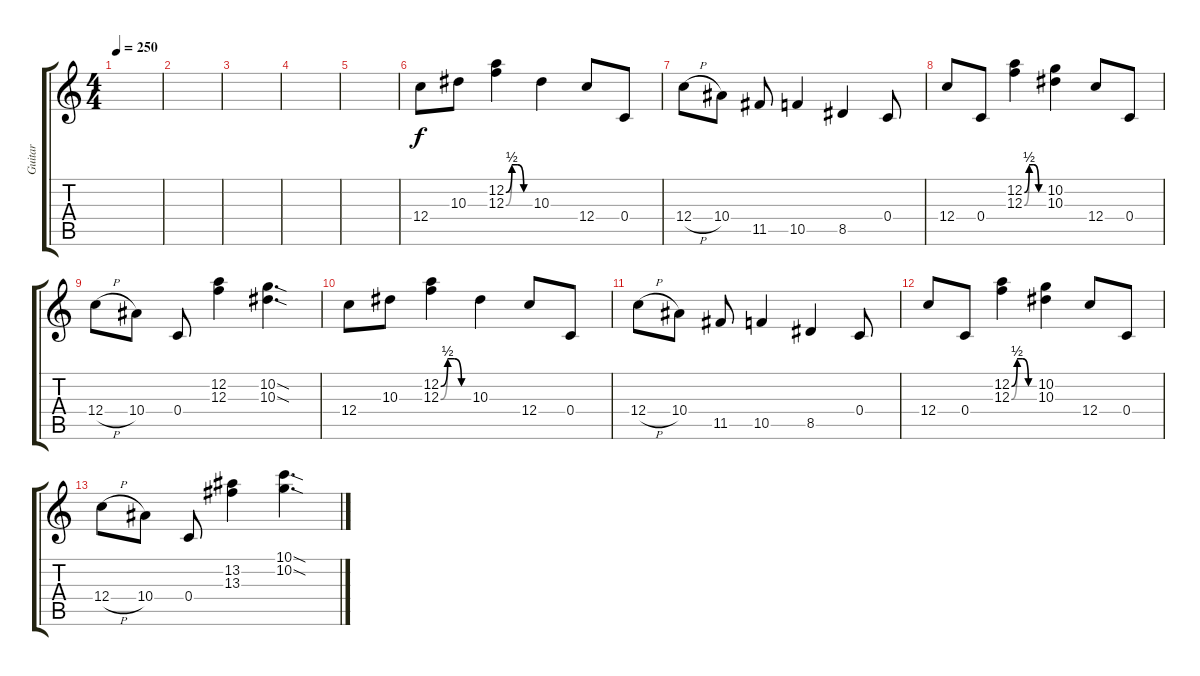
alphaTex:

\track ("Guitar" "Guitar") {instrument distortionguitar}
\staff {score tabs}
\tuning (D4 A3 F3 C3 G2 C2) {hide}
\ts (4 4)
\tempo 250
\clef g2
\ks c
|
|
|
|
|
12.4.8 10.3.8 (12.2{be (custom 0 0 15 2 30 2 45 0 60 0)} 12.3{be (custom 0 0 15 2 30 2 45 0 60 0)}).4 10.3.4 12.4.8 0.4.8 |
12.4{h}.8 10.4.8 11.5.8 10.5.4 8.5.4 0.4.8 |
12.4.8 0.4.8 (12.2{be (custom 0 0 15 2 30 2 45 0 60 0)} 12.3{be (custom 0 0 15 2 30 2 45 0 60 0)}).4 (10.2 10.3).4 12.4.8 0.4.8 |
12.4{h}.8 10.4.8 0.4.8 (12.2 12.3).4 (10.2{sod} 10.3{sod}).4{d} |
12.4.8 10.3.8 (12.2{be (custom 0 0 15 2 30 2 45 0 60 0)} 12.3{be (custom 0 0 15 2 30 2 45 0 60 0)}).4 10.3.4 12.4.8 0.4.8 |
12.4{h}.8 10.4.8 11.5.8 10.5.4 8.5.4 0.4.8 |
12.4.8 0.4.8 (12.2{be (custom 0 0 15 2 30 2 45 0 60 0)} 12.3{be (custom 0 0 15 2 30 2 45 0 60 0)}).4 (10.2 10.3).4 12.4.8 0.4.8 |
12.4{h}.8 10.4.8 0.4.8 (13.2 13.3).4 (10.1{sod} 10.2{sod}).4{d}
